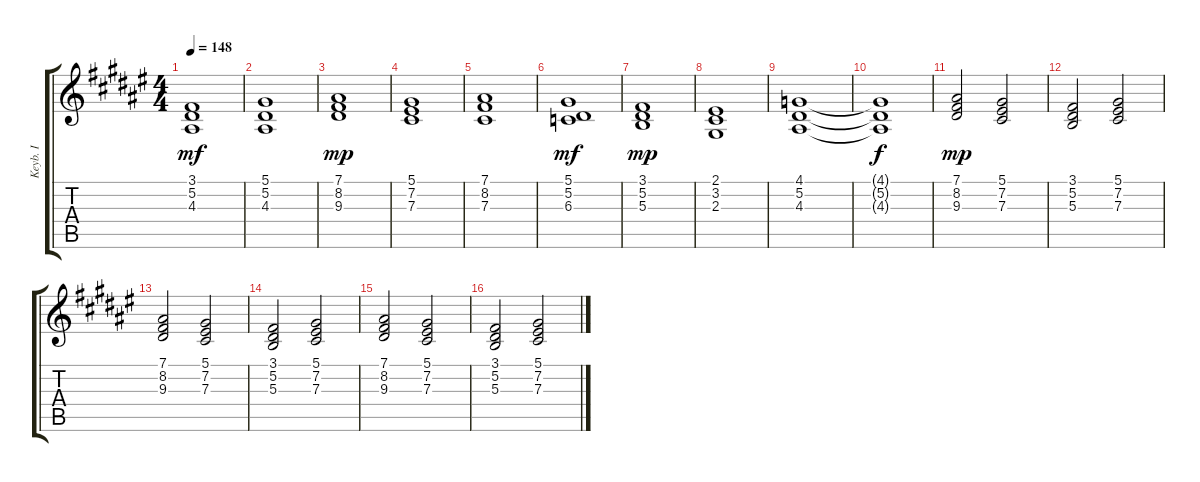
\track ("Keyb. I" "Keyb. I") {instrument stringensemble1}
\staff {score tabs}
\tuning (Eb4 Bb3 Gb3 Db3 Ab2 Eb2) {hide}
\ts (4 4)
\tempo 148
\clef g2
\ks d#minor
(3.1 5.2 4.3).1{dy mf} |
(5.1 5.2 4.3).1 |
(7.1 8.2 9.3).1{dy mp} |
(5.1 7.2 7.3).1 |
(7.1 8.2 7.3).1 |
(5.1 5.2 6.3).1{dy mf} |
(3.1 5.2 5.3).1{dy mp} |
(2.1 3.2 2.3).1 |
(4.1 5.2 4.3).1 |
(4.1{t} 5.2{t} 4.3{t}).1{dy f} |
(7.1 8.2 9.3).2{dy mp} (5.1 7.2 7.3).2 |
(3.1 5.2 5.3).2 (5.1 7.2 7.3).2 |
(7.1 8.2 9.3).2 (5.1 7.2 7.3).2 |
(3.1 5.2 5.3).2 (5.1 7.2 7.3).2 |
(7.1 8.2 9.3).2 (5.1 7.2 7.3).2 |
(3.1 5.2 5.3).2 (5.1 7.2 7.3).2
